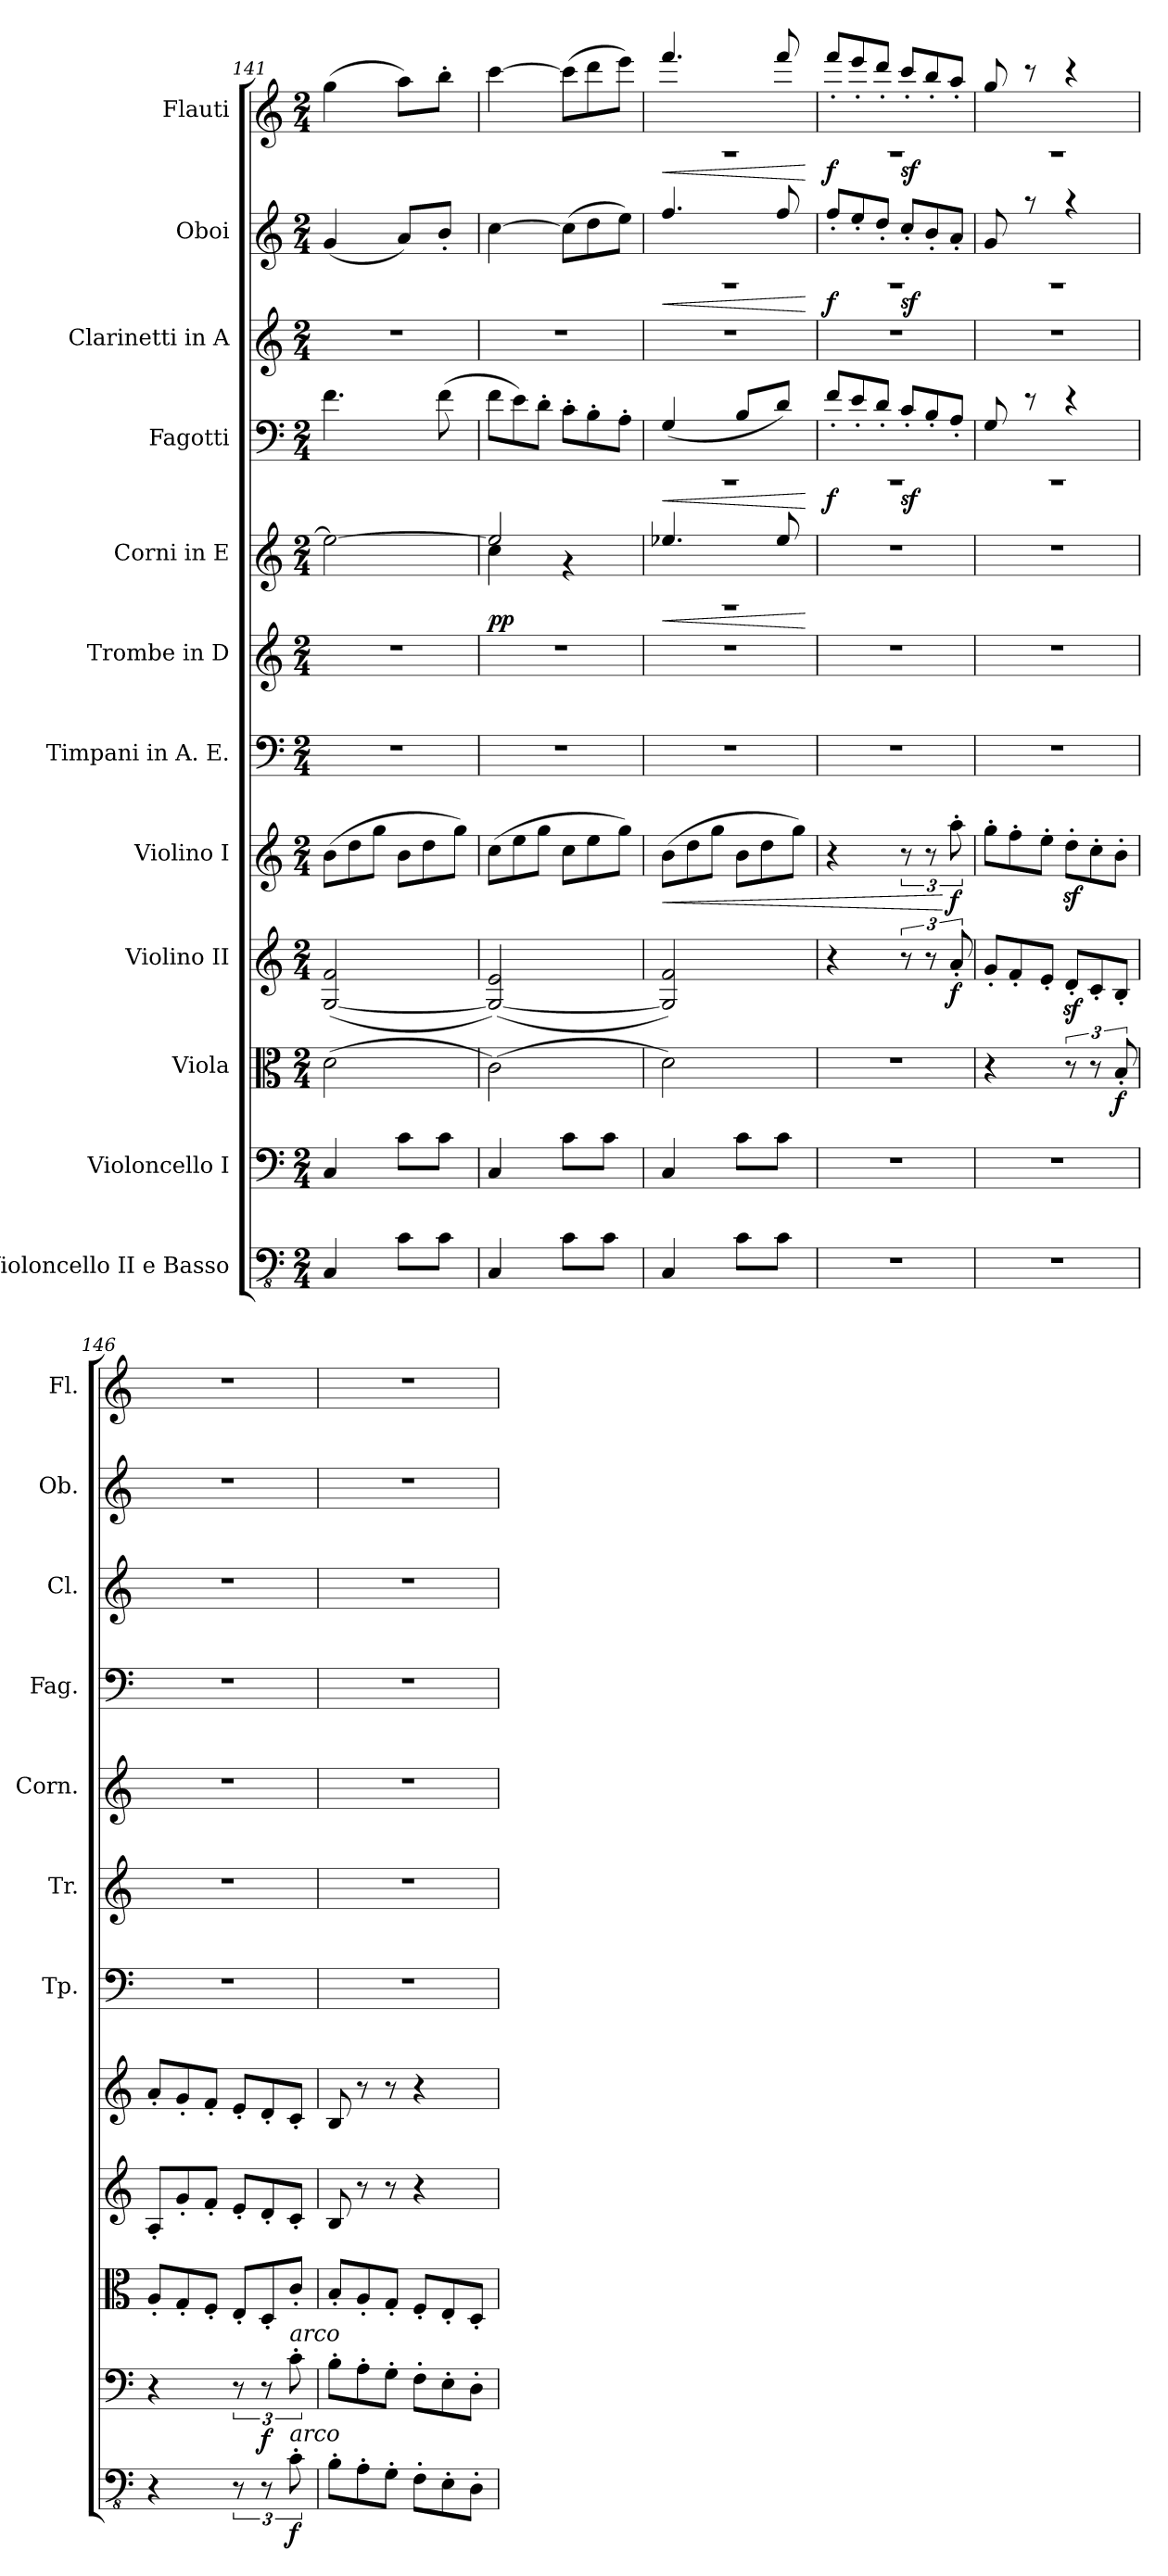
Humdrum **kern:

**kern	**dynam	**kern	**dynam	**kern	**dynam	**kern	**dynam	**kern	**dynam	**kern	**kern	**kern	**dynam	**kern	**dynam	**kern	**kern	**dynam	**kern	**dynam
*part12	*part12	*part11	*part11	*part10	*part10	*part9	*part9	*part8	*part8	*part7	*part6	*part5	*part5	*part4	*part4	*part3	*part2	*part2	*part1	*part1
*staff12	*staff12	*staff11	*staff11	*staff10	*staff10	*staff9	*staff9	*staff8	*staff8	*staff7	*staff6	*staff5	*staff5	*staff4	*staff4	*staff3	*staff2	*staff2	*staff1	*staff1
*I"Violoncello II e Basso	*	*I"Violoncello I	*	*I"Viola	*	*I"Violino II	*	*I"Violino I	*	*I"Timpani in A. E.	*I"Trombe in D	*I"Corni in E	*	*I"Fagotti	*	*I"Clarinetti in A	*I"Oboi	*	*I"Flauti	*
*	*	*	*	*	*	*	*	*	*	*I'Tp.	*I'Tr.	*I'Corn.	*	*I'Fag.	*	*I'Cl.	*I'Ob.	*	*I'Fl.	*
*clefFv4	*	*clefF4	*	*clefC3	*	*clefG2	*	*clefG2	*	*clefF4	*clefG2	*clefG2	*	*clefF4	*	*clefG2	*clefG2	*	*clefG2	*
*	*	*	*	*	*	*	*	*	*	*	*ITrd-1c-2	*ITrd5c8	*	*	*	*ITrd2c3	*	*	*	*
*k[]	*	*k[]	*	*k[]	*	*k[]	*	*k[]	*	*k[]	*k[f#c#]	*k[f#c#g#d#]	*	*k[]	*	*k[f#c#g#]	*k[]	*	*k[]	*
*M2/4	*	*M2/4	*	*M2/4	*	*M2/4	*	*M2/4	*	*M2/4	*M2/4	*M2/4	*	*M2/4	*	*M2/4	*M2/4	*	*M2/4	*
*	*	*	*	*	*	*	*	*Xtuplet	*	*	*	*	*	*	*	*	*	*	*	*
=141	=141	=141	=141	=141	=141	=141	=141	=141	=141	=141	=141	=141	=141	=141	=141	=141	=141	=141	=141	=141
4CC/	.	4C/	.	(2di\	.	([2Gj/ 2fZ/	.	(12bV\L	.	2r	2r	2gj\_	.	4.fZ\	.	2r	(4gj/	.	(4ggj\	.
.	.	.	.	.	.	.	.	12dd\	.	.	.	.	.	.	.	.	.	.	.	.
.	.	.	.	.	.	.	.	12gg\J	.	.	.	.	.	.	.	.	.	.	.	.
8CV\L	.	8cV\L	.	.	.	.	.	12b\L	.	.	.	.	.	.	.	.	8aj/L)	.	8aaj\L)	.
.	.	.	.	.	.	.	.	12dd\	.	.	.	.	.	.	.	.	.	.	.	.
8C\J	.	8c\J	.	.	.	.	.	.	.	.	.	.	.	(8f\	.	.	8b'/J	.	8bb'\J	.
.	.	.	.	.	.	.	.	12gg\J)	.	.	.	.	.	.	.	.	.	.	.	.
=142	=142	=142	=142	=142	=142	=142	=142	=142	=142	=142	=142	=142	=142	=142	=142	=142	=142	=142	=142	=142
*	*	*	*	*	*	*	*	*	*	*	*	*^	*	*	*	*	*	*	*	*
*	*	*	*	*	*	*	*	*	*	*	*	*	*	*	*Xtuplet	*	*	*	*	*	*
!	!	!	!	!	!	!	!	!	!	!	!	!	!	!LO:DY:b	!	!	!	!	!	!	!
4CCj/	.	4Cj/	.	(2cj\)	.	(2Gi/_ 2eV/)	.	(12ccj\L	.	2r	2r	2gi/]	4eV\	pp	12f\L	.	2r	[4ccj\	.	[4cccj\	.
.	.	.	.	.	.	.	.	12ee\	.	.	.	.	.	.	12e\)	.	.	.	.	.	.
.	.	.	.	.	.	.	.	12gg\J	.	.	.	.	.	.	12d'\J	.	.	.	.	.	.
*	*	*	*	*	*	*	*	*	*	*	*	*	*	*	*	*	*	*Xtuplet	*	*Xtuplet	*
8C\L	.	8c\L	.	.	.	.	.	12cc\L	.	.	.	.	4r	.	12c'\L	.	.	(12cc\L]	.	(12ccc\L]	.
.	.	.	.	.	.	.	.	12ee\	.	.	.	.	.	.	12B'j\	.	.	12ddV\	.	12dddV\	.
8C\J	.	8c\J	.	.	.	.	.	.	.	.	.	.	.	.	.	.	.	.	.	.	.
.	.	.	.	.	.	.	.	12ggV\J)	.	.	.	.	.	.	12A'\J	.	.	12eej\J)	.	12eeej\J)	.
=143	=143	=143	=143	=143	=143	=143	=143	=143	=143	=143	=143	=143	=143	=143	=143	=143	=143	=143	=143	=143	=143
!	!LO:DY:b	!	!LO:DY:b	!	!LO:DY:b	!	!	!	!LO:HP:b	!	!	!	!	!LO:HP:b	!	!LO:HP:b	!	!	!LO:HP:b	!	!LO:HP:b
*	*	*	*	*	*	*	*	*	*	*	*	*	*	*	*^	*	*	*^	*	*^	*
!	!	!	!	!	!LO:DY:n=1:a	!	!	!	!LO:DY:n=1:b	!	!	!	!	!LO:DY:n=1:b	!	!	!LO:DY:n=1:b	!	!	!	!LO:DY:n=1:b	!	!	!LO:DY:n=1:b
4CC/	other-dynamics	4C/	other-dynamics	2di\)	other-dynamics other-dynamics	2Gj/] 2fZ/)	.	(12bV\L	< other-dynamics	2r	2r	2rF	4.gnj/	< other-dynamics	2rCC	(4Gj/	< other-dynamics	2r	2rF	4.ffZ/	< other-dynamics	2rA	4.fffZ/	< other-dynamics
.	.	.	.	.	.	.	.	12dd\	.	.	.	.	.	.	.	.	.	.	.	.	.	.	.	.
.	.	.	.	.	.	.	.	12gg\J	.	.	.	.	.	.	.	.	.	.	.	.	.	.	.	.
8C\L	.	8c\L	.	.	.	.	.	12b\L	.	.	.	.	.	.	.	8B/L	.	.	.	.	.	.	.	.
.	.	.	.	.	.	.	.	12dd\	.	.	.	.	.	.	.	.	.	.	.	.	.	.	.	.
8C\J	.	8c\J	.	.	.	.	.	.	.	.	.	.	8g/	.	.	8d/J)	.	.	.	8ff/	.	.	8fff/	.
.	.	.	.	.	.	.	.	12gg\J)	.	.	.	.	.	.	.	.	.	.	.	.	.	.	.	.
*	*	*	*	*	*	*	*	*	*	*	*	*v	*v	*	*	*	*	*	*v	*v	*	*v	*v	*
*	*	*	*	*	*	*	*	*	*	*	*	*	*	*v	*v	*	*	*	*	*	*
.	.	.	.	.	.	.	.	.	.	.	.	.	[	.	[	.	.	[	.	[
=144	=144	=144	=144	=144	=144	=144	=144	=144	=144	=144	=144	=144	=144	=144	=144	=144	=144	=144	=144	=144
*	*	*	*	*	*	*	*	*	*	*	*	*	*	*^	*	*	*^	*	*^	*
!	!	!	!	!	!	!	!	!	!	!	!	!	!	!	!	!LO:DY:b	!	!	!	!LO:DY:b	!	!	!LO:DY:b
2r	.	2r	.	2r	.	4r	.	4r	.	2r	2r	2r	.	2rCC	12f'/L	f	2r	2rF	12ff'/L	f	2rA	12fff'/L	f
.	.	.	.	.	.	.	.	.	.	.	.	.	.	.	12e'/	.	.	.	12ee'/	.	.	12eee'/	.
.	.	.	.	.	.	.	.	.	.	.	.	.	.	.	12d'/J	.	.	.	12dd'/J	.	.	12ddd'/J	.
*	*	*	*	*	*	*	*	*tuplet	*	*	*	*	*	*	*	*	*	*	*	*	*	*	*
!	!	!	!	!	!	!	!	!	!	!	!	!	!	!	!	!LO:DY:b	!	!	!	!LO:DY:b	!	!	!LO:DY:b
.	.	.	.	.	.	12r	.	12r	.	.	.	.	.	.	12c'/L	sf	.	.	12cc'/L	sf	.	12ccc'/L	sf
.	.	.	.	.	.	12r	.	12r	.	.	.	.	.	.	12B'/	.	.	.	12b'/	.	.	12bb'/	.
!	!	!	!	!	!	!	!LO:DY:b	!	!LO:DY:n=1:b	!	!	!	!	!	!	!	!	!	!	!	!	!	!
.	.	.	.	.	.	12a'/	f	12aa'\	[ f	.	.	.	.	.	12A'/J	.	.	.	12a'/J	.	.	12aa'/J	.
=145	=145	=145	=145	=145	=145	=145	=145	=145	=145	=145	=145	=145	=145	=145	=145	=145	=145	=145	=145	=145	=145	=145	=145
*	*	*	*	*	*	*Xtuplet	*	*Xtuplet	*	*	*	*	*	*	*	*	*	*	*	*	*	*	*
2r	.	2r	.	4r	.	12g'/L	.	12gg'\L	.	2r	2r	2r	.	2rCC	8G/	.	2r	2rF	8g/	.	2rA	8gg/	.
.	.	.	.	.	.	12f'/	.	12ff'\	.	.	.	.	.	.	.	.	.	.	.	.	.	.	.
.	.	.	.	.	.	.	.	.	.	.	.	.	.	.	8re	.	.	.	8raa	.	.	8rccc	.
.	.	.	.	.	.	12e'/J	.	12ee'\J	.	.	.	.	.	.	.	.	.	.	.	.	.	.	.
.	.	.	.	12r	.	12dz<'/L	.	12ddz<'\L	.	.	.	.	.	.	4re	.	.	.	4raa	.	.	4rccc	.
.	.	.	.	12r	.	12c'/	.	12cc'\	.	.	.	.	.	.	.	.	.	.	.	.	.	.	.
!	!	!	!	!	!LO:DY:b	!	!	!	!	!	!	!	!	!	!	!	!	!	!	!	!	!	!
.	.	.	.	12B'/	f	12B'/J	.	12b'\J	.	.	.	.	.	.	.	.	.	.	.	.	.	.	.
*	*	*	*	*	*	*	*	*	*	*	*	*	*	*	*	*	*	*v	*v	*	*	*	*
*	*	*	*	*	*	*	*	*	*	*	*	*	*	*v	*v	*	*	*	*	*v	*v	*
=146	=146	=146	=146	=146	=146	=146	=146	=146	=146	=146	=146	=146	=146	=146	=146	=146	=146	=146	=146	=146
*	*	*	*	*Xtuplet	*	*	*	*	*	*	*	*	*	*	*	*	*	*	*	*
4r	.	4r	.	12A'/L	.	12A'/L	.	12a'/L	.	2r	2r	2r	.	2r	.	2r	2r	.	2r	.
.	.	.	.	12G'/	.	12g'/	.	12g'/	.	.	.	.	.	.	.	.	.	.	.	.
.	.	.	.	12F'/J	.	12f'/J	.	12f'/J	.	.	.	.	.	.	.	.	.	.	.	.
12r	.	12r	.	12E'/L	.	12e'/L	.	12e'/L	.	.	.	.	.	.	.	.	.	.	.	.
!	!	!	!LO:DY:b	!	!	!	!	!	!	!	!	!	!	!	!	!	!	!	!	!
12r	.	12r	f	12D'/	.	12d'/	.	12d'/	.	.	.	.	.	.	.	.	.	.	.	.
!	!	!LO:TX:a:i:t=arco	!	!	!	!	!	!	!	!	!	!	!	!	!	!	!	!	!	!
!LO:TX:a:i:t=arco	!	!	!	!	!	!	!	!	!	!	!	!	!	!	!	!	!	!	!	!
!	!LO:DY:b	!	!	!	!	!	!	!	!	!	!	!	!	!	!	!	!	!	!	!
12C'\	f	12c'\	.	12c'/J	.	12c'/J	.	12c'/J	.	.	.	.	.	.	.	.	.	.	.	.
=147	=147	=147	=147	=147	=147	=147	=147	=147	=147	=147	=147	=147	=147	=147	=147	=147	=147	=147	=147	=147
*Xtuplet	*	*Xtuplet	*	*	*	*	*	*	*	*	*	*	*	*	*	*	*	*	*	*
12BB'\L	.	12B'\L	.	12B'/L	.	12B/	.	12B/	.	2r	2r	2r	.	2r	.	2r	2r	.	2r	.
12AA'\	.	12A'\	.	12A'/	.	12r	.	12r	.	.	.	.	.	.	.	.	.	.	.	.
12GG'\J	.	12G'\J	.	12G'/J	.	12r	.	12r	.	.	.	.	.	.	.	.	.	.	.	.
12FF'\L	.	12F'\L	.	12F'/L	.	4r	.	4r	.	.	.	.	.	.	.	.	.	.	.	.
12EE'\	.	12E'\	.	12E'/	.	.	.	.	.	.	.	.	.	.	.	.	.	.	.	.
12DD'\J	.	12D'\J	.	12D'/J	.	.	.	.	.	.	.	.	.	.	.	.	.	.	.	.
=	=	=	=	=	=	=	=	=	=	=	=	=	=	=	=	=	=	=	=	=
*-	*-	*-	*-	*-	*-	*-	*-	*-	*-	*-	*-	*-	*-	*-	*-	*-	*-	*-	*-	*-
